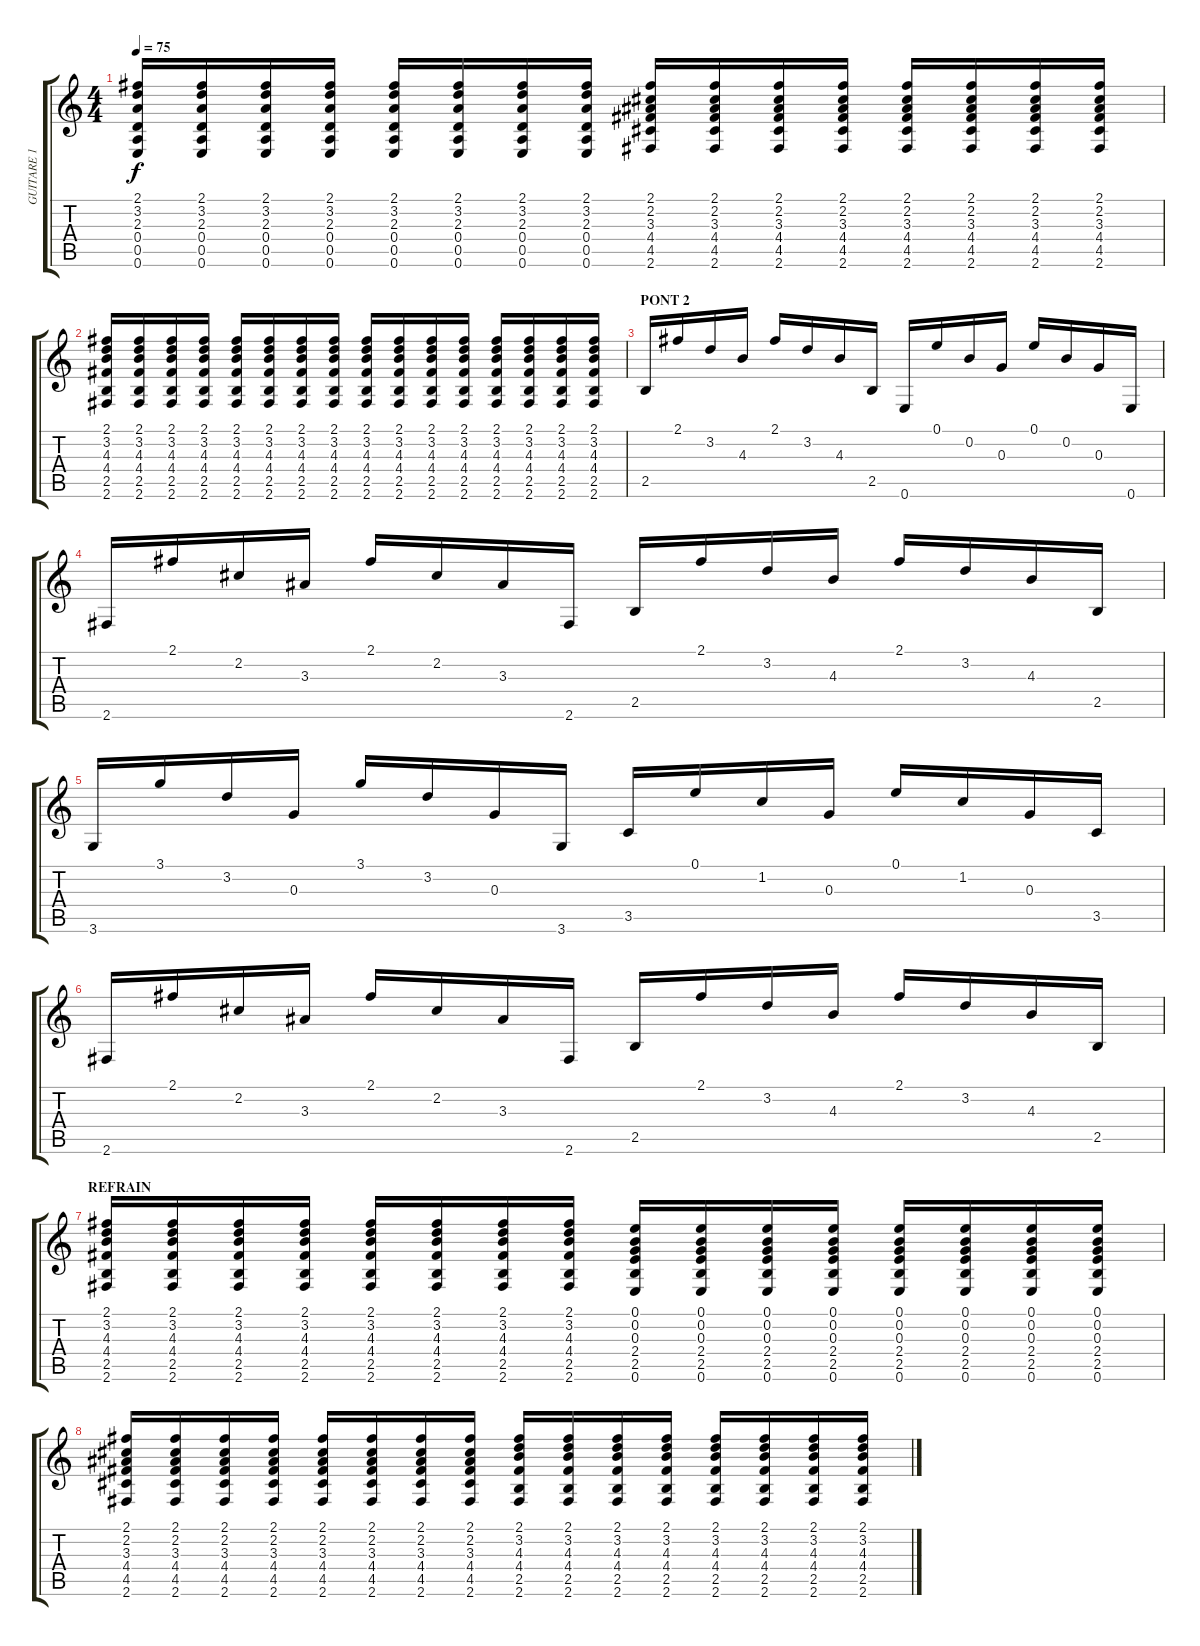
\track ("GUITARE 1" "GUITARE 1") {instrument acousticguitarsteel}
\staff {score tabs}
\tuning (E4 B3 G3 D3 A2 E2) {hide}
\ts (4 4)
\tempo 75
\clef g2
\ks c
(2.1 3.2 2.3 0.4 0.5 0.6).16{dy f} (2.1 3.2 2.3 0.4 0.5 0.6).16 (2.1 3.2 2.3 0.4 0.5 0.6).16 (2.1 3.2 2.3 0.4 0.5 0.6).16 (2.1 3.2 2.3 0.4 0.5 0.6).16 (2.1 3.2 2.3 0.4 0.5 0.6).16 (2.1 3.2 2.3 0.4 0.5 0.6).16 (2.1 3.2 2.3 0.4 0.5 0.6).16 (2.1 2.2 3.3 4.4 4.5 2.6).16 (2.1 2.2 3.3 4.4 4.5 2.6).16 (2.1 2.2 3.3 4.4 4.5 2.6).16 (2.1 2.2 3.3 4.4 4.5 2.6).16 (2.1 2.2 3.3 4.4 4.5 2.6).16 (2.1 2.2 3.3 4.4 4.5 2.6).16 (2.1 2.2 3.3 4.4 4.5 2.6).16 (2.1 2.2 3.3 4.4 4.5 2.6).16 |
(2.1 3.2 4.3 4.4 2.5 2.6).16 (2.1 3.2 4.3 4.4 2.5 2.6).16 (2.1 3.2 4.3 4.4 2.5 2.6).16 (2.1 3.2 4.3 4.4 2.5 2.6).16 (2.1 3.2 4.3 4.4 2.5 2.6).16 (2.1 3.2 4.3 4.4 2.5 2.6).16 (2.1 3.2 4.3 4.4 2.5 2.6).16 (2.1 3.2 4.3 4.4 2.5 2.6).16 (2.1 3.2 4.3 4.4 2.5 2.6).16 (2.1 3.2 4.3 4.4 2.5 2.6).16 (2.1 3.2 4.3 4.4 2.5 2.6).16 (2.1 3.2 4.3 4.4 2.5 2.6).16 (2.1 3.2 4.3 4.4 2.5 2.6).16 (2.1 3.2 4.3 4.4 2.5 2.6).16 (2.1 3.2 4.3 4.4 2.5 2.6).16 (2.1 3.2 4.3 4.4 2.5 2.6).16 |
\section ("" "PONT 2")
2.5.16 2.1.16 3.2.16 4.3.16 2.1.16 3.2.16 4.3.16 2.5.16 0.6.16 0.1.16 0.2.16 0.3.16 0.1.16 0.2.16 0.3.16 0.6.16 |
2.6.16 2.1.16 2.2.16 3.3.16 2.1.16 2.2.16 3.3.16 2.6.16 2.5.16 2.1.16 3.2.16 4.3.16 2.1.16 3.2.16 4.3.16 2.5.16 |
3.6.16 3.1.16 3.2.16 0.3.16 3.1.16 3.2.16 0.3.16 3.6.16 3.5.16 0.1.16 1.2.16 0.3.16 0.1.16 1.2.16 0.3.16 3.5.16 |
2.6.16 2.1.16 2.2.16 3.3.16 2.1.16 2.2.16 3.3.16 2.6.16 2.5.16 2.1.16 3.2.16 4.3.16 2.1.16 3.2.16 4.3.16 2.5.16 |
\section ("" "REFRAIN")
(2.1 3.2 4.3 4.4 2.5 2.6).16 (2.1 3.2 4.3 4.4 2.5 2.6).16 (2.1 3.2 4.3 4.4 2.5 2.6).16 (2.1 3.2 4.3 4.4 2.5 2.6).16 (2.1 3.2 4.3 4.4 2.5 2.6).16 (2.1 3.2 4.3 4.4 2.5 2.6).16 (2.1 3.2 4.3 4.4 2.5 2.6).16 (2.1 3.2 4.3 4.4 2.5 2.6).16 (0.1 0.2 0.3 2.4 2.5 0.6).16 (0.1 0.2 0.3 2.4 2.5 0.6).16 (0.1 0.2 0.3 2.4 2.5 0.6).16 (0.1 0.2 0.3 2.4 2.5 0.6).16 (0.1 0.2 0.3 2.4 2.5 0.6).16 (0.1 0.2 0.3 2.4 2.5 0.6).16 (0.1 0.2 0.3 2.4 2.5 0.6).16 (0.1 0.2 0.3 2.4 2.5 0.6).16 |
(2.1 2.2 3.3 4.4 4.5 2.6).16 (2.1 2.2 3.3 4.4 4.5 2.6).16 (2.1 2.2 3.3 4.4 4.5 2.6).16 (2.1 2.2 3.3 4.4 4.5 2.6).16 (2.1 2.2 3.3 4.4 4.5 2.6).16 (2.1 2.2 3.3 4.4 4.5 2.6).16 (2.1 2.2 3.3 4.4 4.5 2.6).16 (2.1 2.2 3.3 4.4 4.5 2.6).16 (2.1 3.2 4.3 4.4 2.5 2.6).16 (2.1 3.2 4.3 4.4 2.5 2.6).16 (2.1 3.2 4.3 4.4 2.5 2.6).16 (2.1 3.2 4.3 4.4 2.5 2.6).16 (2.1 3.2 4.3 4.4 2.5 2.6).16 (2.1 3.2 4.3 4.4 2.5 2.6).16 (2.1 3.2 4.3 4.4 2.5 2.6).16 (2.1 3.2 4.3 4.4 2.5 2.6).16
